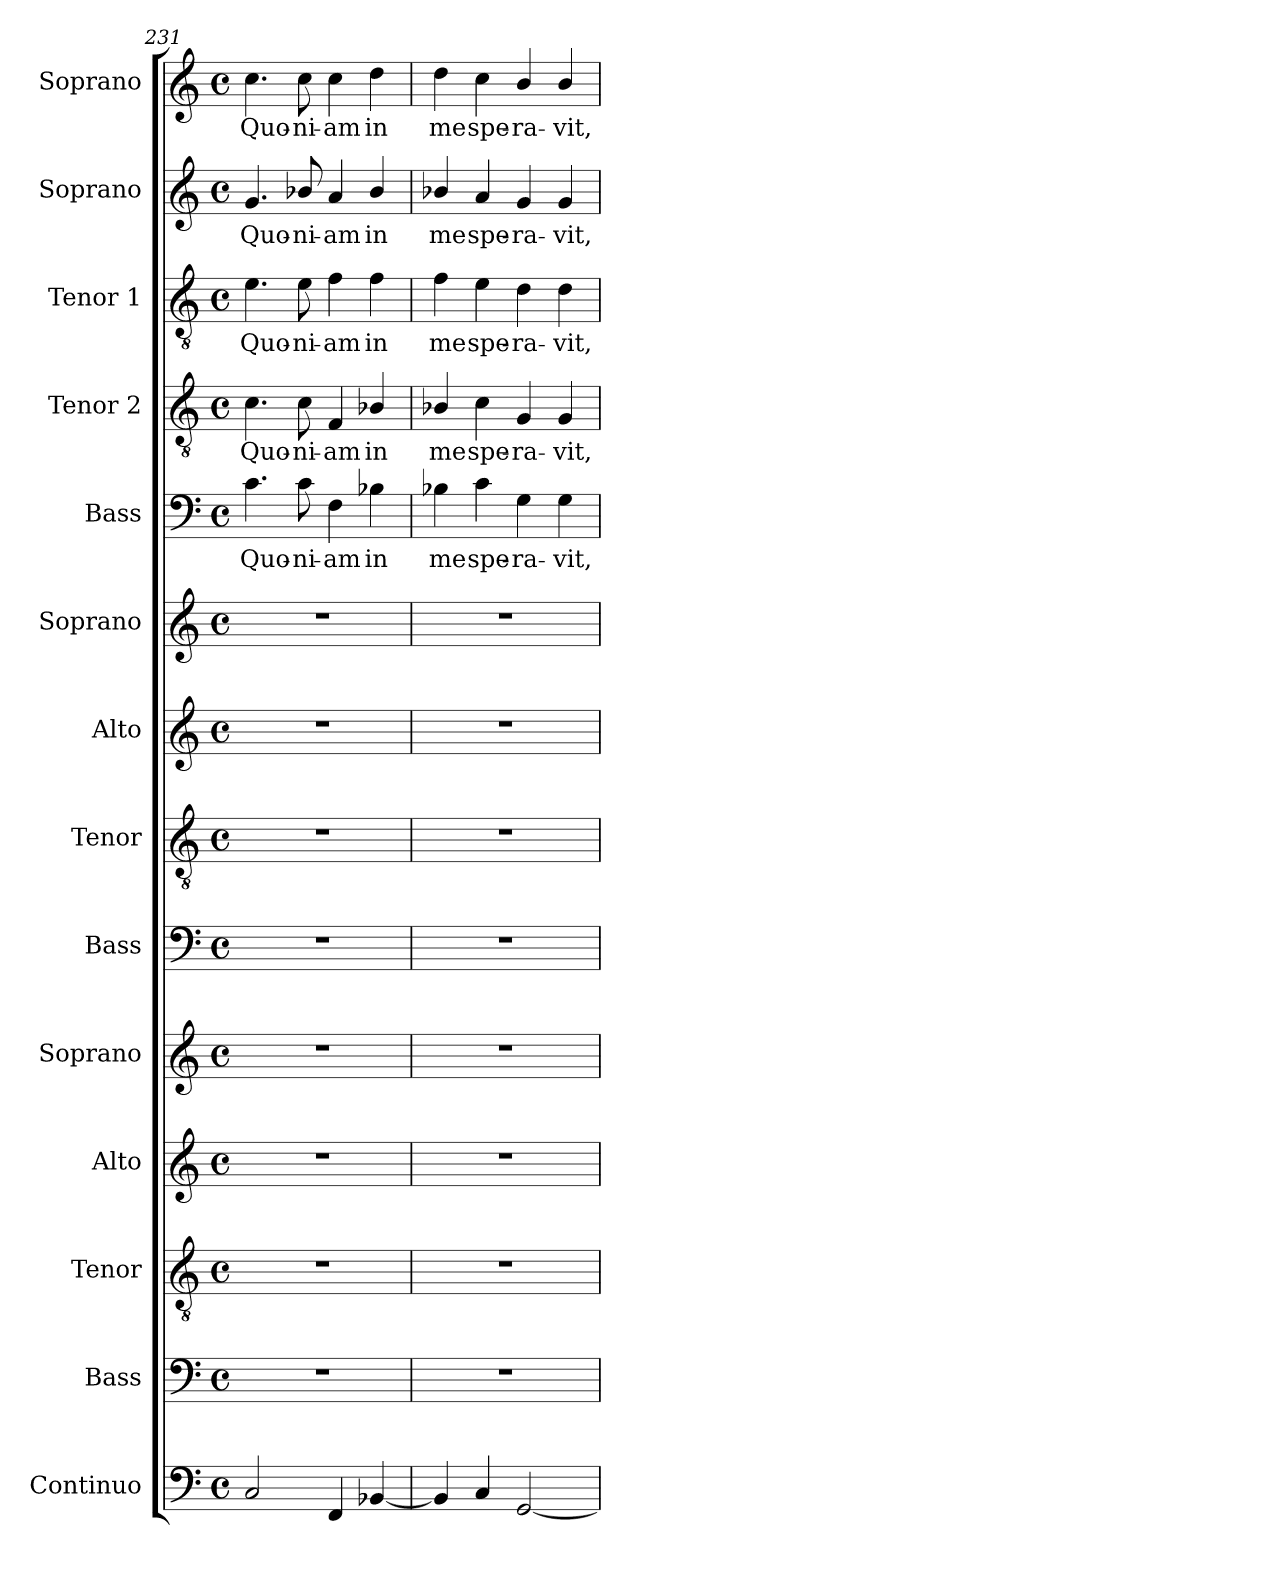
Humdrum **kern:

**kern	**kern	**kern	**kern	**kern	**kern	**kern	**kern	**kern	**kern	**text	**kern	**text	**kern	**text	**kern	**text	**kern	**text
*part14	*part13	*part12	*part11	*part10	*part9	*part8	*part7	*part6	*part5	*part5	*part4	*part4	*part3	*part3	*part2	*part2	*part1	*part1
*staff14	*staff13	*staff12	*staff11	*staff10	*staff9	*staff8	*staff7	*staff6	*staff5	*staff5	*staff4	*staff4	*staff3	*staff3	*staff2	*staff2	*staff1	*staff1
*I"Continuo	*I"Bass	*I"Tenor	*I"Alto	*I"Soprano	*I"Bass	*I"Tenor	*I"Alto	*I"Soprano	*I"Bass	*	*I"Tenor 2	*	*I"Tenor 1	*	*I"Soprano	*	*I"Soprano	*
*I'Cont.	*I'B.	*I'T.	*I'A.	*I'S.	*I'B.	*I'T.	*I'A.	*I'S.	*I'B.	*	*I'T2.	*	*I'T1.	*	*I'S.	*	*I'S.	*
!!LO:PB:g=z
*clefF4	*clefF4	*clefGv2	*clefG2	*clefG2	*clefF4	*clefGv2	*clefG2	*clefG2	*clefF4	*	*clefGv2	*	*clefGv2	*	*clefG2	*	*clefG2	*
*	*	*ITrd7c12	*	*	*	*ITrd7c12	*	*	*	*	*ITrd7c12	*	*ITrd7c12	*	*	*	*	*
*k[]	*k[]	*k[]	*k[]	*k[]	*k[]	*k[]	*k[]	*k[]	*k[]	*	*k[]	*	*k[]	*	*k[]	*	*k[]	*
*C:	*C:	*C:	*C:	*C:	*C:	*C:	*C:	*C:	*C:	*	*C:	*	*C:	*	*C:	*	*C:	*
*M4/4	*M4/4	*M4/4	*M4/4	*M4/4	*M4/4	*M4/4	*M4/4	*M4/4	*M4/4	*	*M4/4	*	*M4/4	*	*M4/4	*	*M4/4	*
*met(c)	*met(c)	*met(c)	*met(c)	*met(c)	*met(c)	*met(c)	*met(c)	*met(c)	*met(c)	*	*met(c)	*	*met(c)	*	*met(c)	*	*met(c)	*
=231	=231	=231	=231	=231	=231	=231	=231	=231	=231	=231	=231	=231	=231	=231	=231	=231	=231	=231
!	!	!	!	!	!	!	!	!	!	!LO:LY:b:color=#000000	!	!	!	!	!	!	!	!
!	!	!	!	!	!	!	!	!	!	!	!	!LO:LY:b:color=#000000	!	!	!	!	!	!
!	!	!	!	!	!	!	!	!	!	!	!	!	!	!LO:LY:b:color=#000000	!	!	!	!
!	!	!	!	!	!	!	!	!	!	!	!	!	!	!	!	!LO:LY:b:color=#000000	!	!
!	!	!	!	!	!	!	!	!	!	!	!	!	!	!	!	!	!	!LO:LY:b:color=#000000
2Ci/	1r	1r	1r	1r	1r	1r	1r	1r	4.ci\	Quo-	4.Ci\	Quo-	4.Ei\	Quo-	4.gi/	Quo-	4.cci\	Quo-
!	!	!	!	!	!	!	!	!	!	!LO:LY:b:color=#000000	!	!	!	!	!	!	!	!
!	!	!	!	!	!	!	!	!	!	!	!	!LO:LY:b:color=#000000	!	!	!	!	!	!
!	!	!	!	!	!	!	!	!	!	!	!	!	!	!LO:LY:b:color=#000000	!	!	!	!
!	!	!	!	!	!	!	!	!	!	!	!	!	!	!	!	!LO:LY:b:color=#000000	!	!
!	!	!	!	!	!	!	!	!	!	!	!	!	!	!	!	!	!	!LO:LY:b:color=#000000
.	.	.	.	.	.	.	.	.	8ci\	-ni-	8Ci\	-ni-	8Ei\	-ni-	8b-Xi/	-ni-	8cci\	-ni-
!	!	!	!	!	!	!	!	!	!	!LO:LY:b:color=#000000	!	!	!	!	!	!	!	!
!	!	!	!	!	!	!	!	!	!	!	!	!LO:LY:b:color=#000000	!	!	!	!	!	!
!	!	!	!	!	!	!	!	!	!	!	!	!	!	!LO:LY:b:color=#000000	!	!	!	!
!	!	!	!	!	!	!	!	!	!	!	!	!	!	!	!	!LO:LY:b:color=#000000	!	!
!	!	!	!	!	!	!	!	!	!	!	!	!	!	!	!	!	!	!LO:LY:b:color=#000000
4FFi/	.	.	.	.	.	.	.	.	4Fi\	-am	4FFi/	-am	4Fi\	-am	4ai/	-am	4cci\	-am
!	!	!	!	!	!	!	!	!	!	!LO:LY:b:color=#000000	!	!	!	!	!	!	!	!
!	!	!	!	!	!	!	!	!	!	!	!	!LO:LY:b:color=#000000	!	!	!	!	!	!
!	!	!	!	!	!	!	!	!	!	!	!	!	!	!LO:LY:b:color=#000000	!	!	!	!
!	!	!	!	!	!	!	!	!	!	!	!	!	!	!	!	!LO:LY:b:color=#000000	!	!
!	!	!	!	!	!	!	!	!	!	!	!	!	!	!	!	!	!	!LO:LY:b:color=#000000
[4BB-Xi/	.	.	.	.	.	.	.	.	4B-Xi\	in	4BB-Xi/	in	4Fi\	in	4b-i/	in	4ddi\	in
=232	=232	=232	=232	=232	=232	=232	=232	=232	=232	=232	=232	=232	=232	=232	=232	=232	=232	=232
!	!	!	!	!	!	!	!	!	!	!LO:LY:b:color=#000000	!	!	!	!	!	!	!	!
!	!	!	!	!	!	!	!	!	!	!	!	!LO:LY:b:color=#000000	!	!	!	!	!	!
!	!	!	!	!	!	!	!	!	!	!	!	!	!	!LO:LY:b:color=#000000	!	!	!	!
!	!	!	!	!	!	!	!	!	!	!	!	!	!	!	!	!LO:LY:b:color=#000000	!	!
!	!	!	!	!	!	!	!	!	!	!	!	!	!	!	!	!	!	!LO:LY:b:color=#000000
4BB-i/]	1r	1r	1r	1r	1r	1r	1r	1r	4B-Xi\	me	4BB-Xi/	me	4Fi\	me	4b-Xi/	me	4ddi\	me
!	!	!	!	!	!	!	!	!	!	!LO:LY:b:color=#000000	!	!	!	!	!	!	!	!
!	!	!	!	!	!	!	!	!	!	!	!	!LO:LY:b:color=#000000	!	!	!	!	!	!
!	!	!	!	!	!	!	!	!	!	!	!	!	!	!LO:LY:b:color=#000000	!	!	!	!
!	!	!	!	!	!	!	!	!	!	!	!	!	!	!	!	!LO:LY:b:color=#000000	!	!
!	!	!	!	!	!	!	!	!	!	!	!	!	!	!	!	!	!	!LO:LY:b:color=#000000
4Ci/	.	.	.	.	.	.	.	.	4ci\	spe-	4Ci\	spe-	4Ei\	spe-	4ai/	spe-	4cci\	spe-
!	!	!	!	!	!	!	!	!	!	!LO:LY:b:color=#000000	!	!	!	!	!	!	!	!
!	!	!	!	!	!	!	!	!	!	!	!	!LO:LY:b:color=#000000	!	!	!	!	!	!
!	!	!	!	!	!	!	!	!	!	!	!	!	!	!LO:LY:b:color=#000000	!	!	!	!
!	!	!	!	!	!	!	!	!	!	!	!	!	!	!	!	!LO:LY:b:color=#000000	!	!
!	!	!	!	!	!	!	!	!	!	!	!	!	!	!	!	!	!	!LO:LY:b:color=#000000
[2GGi/	.	.	.	.	.	.	.	.	4Gi\	-ra-	4GGi/	-ra-	4Di\	-ra-	4gi/	-ra-	4bi/	-ra-
!	!	!	!	!	!	!	!	!	!	!LO:LY:b:color=#000000	!	!	!	!	!	!	!	!
!	!	!	!	!	!	!	!	!	!	!	!	!LO:LY:b:color=#000000	!	!	!	!	!	!
!	!	!	!	!	!	!	!	!	!	!	!	!	!	!LO:LY:b:color=#000000	!	!	!	!
!	!	!	!	!	!	!	!	!	!	!	!	!	!	!	!	!LO:LY:b:color=#000000	!	!
!	!	!	!	!	!	!	!	!	!	!	!	!	!	!	!	!	!	!LO:LY:b:color=#000000
.	.	.	.	.	.	.	.	.	4Gi\	-vit,	4GGi/	-vit,	4Di\	-vit,	4gi/	-vit,	4bi/	-vit,
=	=	=	=	=	=	=	=	=	=	=	=	=	=	=	=	=	=	=
*-	*-	*-	*-	*-	*-	*-	*-	*-	*-	*-	*-	*-	*-	*-	*-	*-	*-	*-
